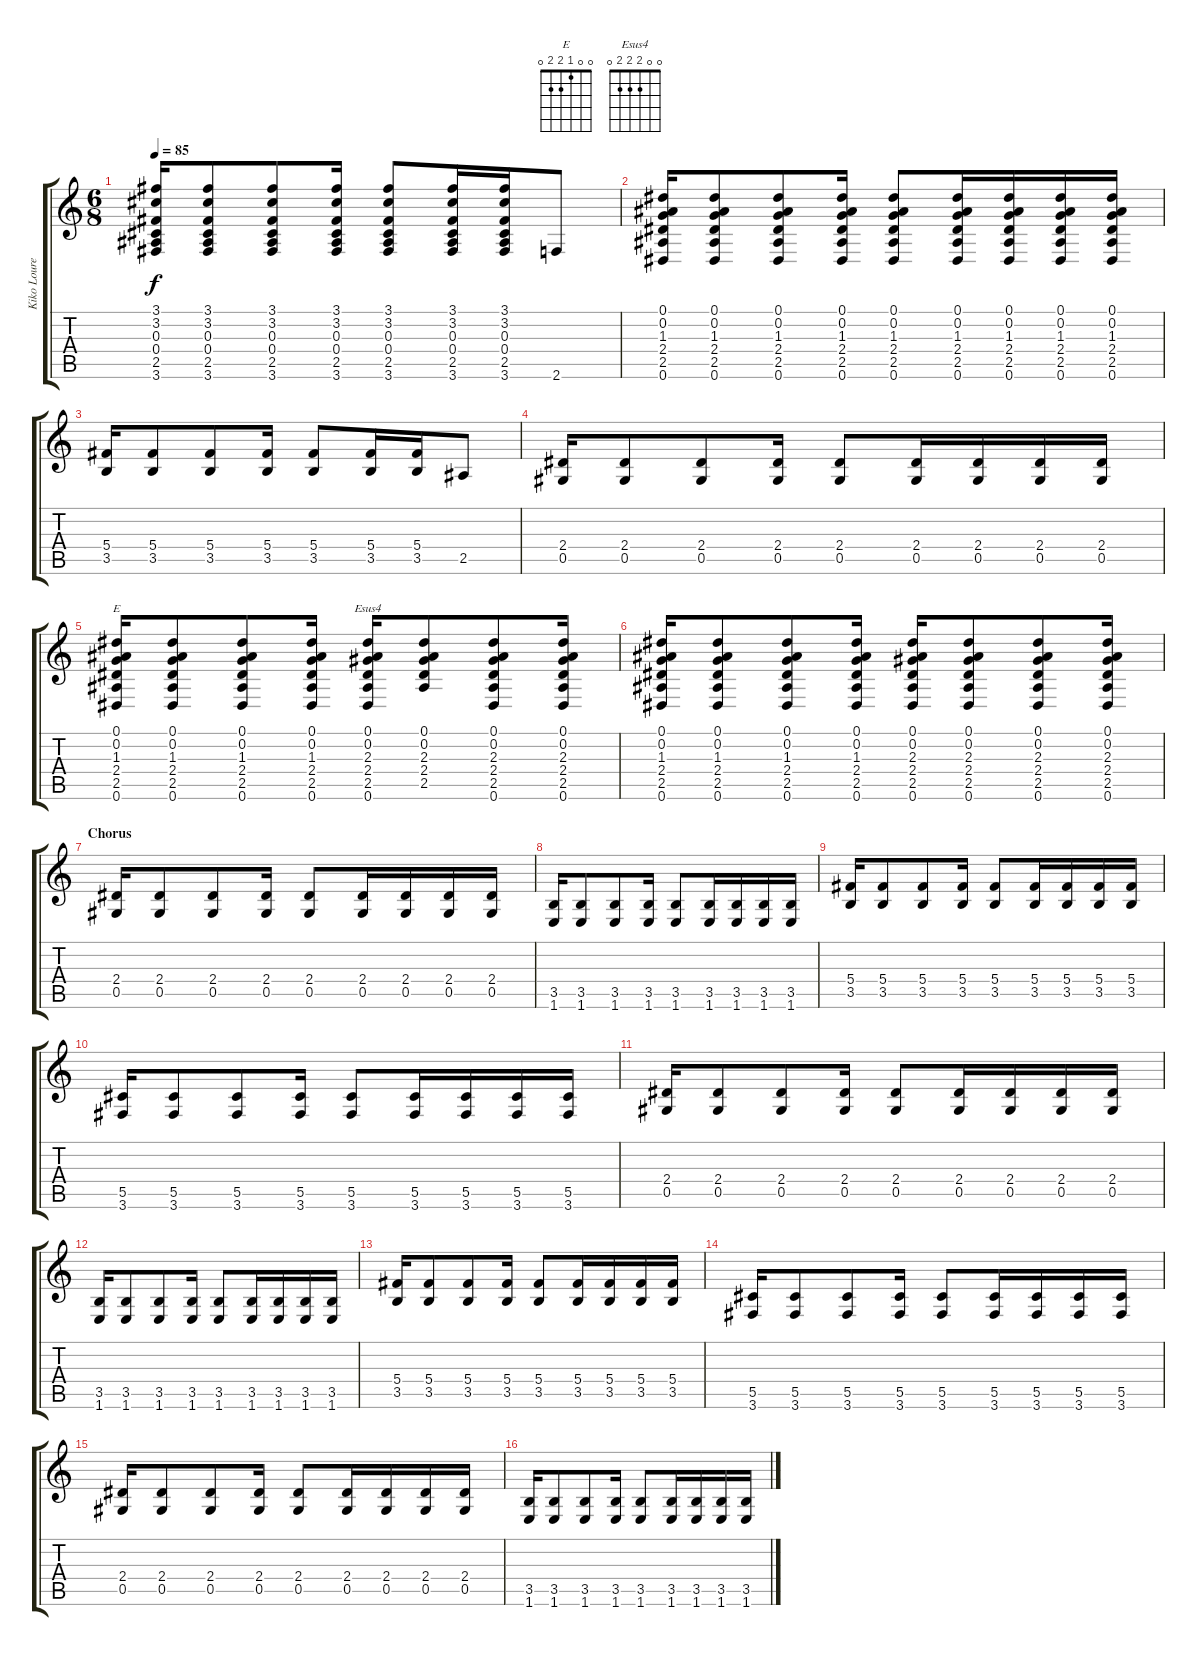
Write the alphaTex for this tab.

\track ("Kiko Loureiro" "Kiko Loure") {instrument distortionguitar}
\staff {score tabs}
\tuning (Eb4 Bb3 Gb3 Db3 Ab2 Eb2) {hide}
\chord ("E" 0 0 1 2 2 0)
\chord ("Esus4" 0 0 2 2 2 0)
\ts (6 8)
\tempo 85
\clef g2
\ks c
(3.1 3.2 0.3 0.4 2.5 3.6).16{dy f} (3.1 3.2 0.3 0.4 2.5 3.6).8 (3.1 3.2 0.3 0.4 2.5 3.6).8 (3.1 3.2 0.3 0.4 2.5 3.6).16 (3.1 3.2 0.3 0.4 2.5 3.6).8 (3.1 3.2 0.3 0.4 2.5 3.6).16 (3.1 3.2 0.3 0.4 2.5 3.6).16 2.6.8 |
(0.1 0.2 1.3 2.4 2.5 0.6).16 (0.1 0.2 1.3 2.4 2.5 0.6).8 (0.1 0.2 1.3 2.4 2.5 0.6).8 (0.1 0.2 1.3 2.4 2.5 0.6).16 (0.1 0.2 1.3 2.4 2.5 0.6).8 (0.1 0.2 1.3 2.4 2.5 0.6).16 (0.1 0.2 1.3 2.4 2.5 0.6).16 (0.1 0.2 1.3 2.4 2.5 0.6).16 (0.1 0.2 1.3 2.4 2.5 0.6).16 |
(5.4 3.5).16 (5.4 3.5).8 (5.4 3.5).8 (5.4 3.5).16 (5.4 3.5).8 (5.4 3.5).16 (5.4 3.5).16 2.5.8 |
(2.4 0.5).16 (2.4 0.5).8 (2.4 0.5).8 (2.4 0.5).16 (2.4 0.5).8 (2.4 0.5).16 (2.4 0.5).16 (2.4 0.5).16 (2.4 0.5).16 |
(0.1 0.2 1.3 2.4 2.5 0.6).16{ch "E"} (0.1 0.2 1.3 2.4 2.5 0.6).8 (0.1 0.2 1.3 2.4 2.5 0.6).8 (0.1 0.2 1.3 2.4 2.5 0.6).16 (0.1 0.2 2.3 2.4 2.5 0.6).16{ch "Esus4"} (0.1 0.2 2.3 2.4 2.5).8 (0.1 0.2 2.3 2.4 2.5 0.6).8 (0.1 0.2 2.3 2.4 2.5 0.6).16 |
(0.1 0.2 1.3 2.4 2.5 0.6).16 (0.1 0.2 1.3 2.4 2.5 0.6).8 (0.1 0.2 1.3 2.4 2.5 0.6).8 (0.1 0.2 1.3 2.4 2.5 0.6).16 (0.1 0.2 2.3 2.4 2.5 0.6).16 (0.1 0.2 2.3 2.4 2.5 0.6).8 (0.1 0.2 2.3 2.4 2.5 0.6).8 (0.1 0.2 2.3 2.4 2.5 0.6).16 |
\section ("" "Chorus")
(2.4 0.5).16 (2.4 0.5).8 (2.4 0.5).8 (2.4 0.5).16 (2.4 0.5).8 (2.4 0.5).16 (2.4 0.5).16 (2.4 0.5).16 (2.4 0.5).16 |
(3.5 1.6).16 (3.5 1.6).8 (3.5 1.6).8 (3.5 1.6).16 (3.5 1.6).8 (3.5 1.6).16 (3.5 1.6).16 (3.5 1.6).16 (3.5 1.6).16 |
(5.4 3.5).16 (5.4 3.5).8 (5.4 3.5).8 (5.4 3.5).16 (5.4 3.5).8 (5.4 3.5).16 (5.4 3.5).16 (5.4 3.5).16 (5.4 3.5).16 |
(5.5 3.6).16 (5.5 3.6).8 (5.5 3.6).8 (5.5 3.6).16 (5.5 3.6).8 (5.5 3.6).16 (5.5 3.6).16 (5.5 3.6).16 (5.5 3.6).16 |
(2.4 0.5).16 (2.4 0.5).8 (2.4 0.5).8 (2.4 0.5).16 (2.4 0.5).8 (2.4 0.5).16 (2.4 0.5).16 (2.4 0.5).16 (2.4 0.5).16 |
(3.5 1.6).16 (3.5 1.6).8 (3.5 1.6).8 (3.5 1.6).16 (3.5 1.6).8 (3.5 1.6).16 (3.5 1.6).16 (3.5 1.6).16 (3.5 1.6).16 |
(5.4 3.5).16 (5.4 3.5).8 (5.4 3.5).8 (5.4 3.5).16 (5.4 3.5).8 (5.4 3.5).16 (5.4 3.5).16 (5.4 3.5).16 (5.4 3.5).16 |
(5.5 3.6).16 (5.5 3.6).8 (5.5 3.6).8 (5.5 3.6).16 (5.5 3.6).8 (5.5 3.6).16 (5.5 3.6).16 (5.5 3.6).16 (5.5 3.6).16 |
(2.4 0.5).16 (2.4 0.5).8 (2.4 0.5).8 (2.4 0.5).16 (2.4 0.5).8 (2.4 0.5).16 (2.4 0.5).16 (2.4 0.5).16 (2.4 0.5).16 |
(3.5 1.6).16 (3.5 1.6).8 (3.5 1.6).8 (3.5 1.6).16 (3.5 1.6).8 (3.5 1.6).16 (3.5 1.6).16 (3.5 1.6).16 (3.5 1.6).16
